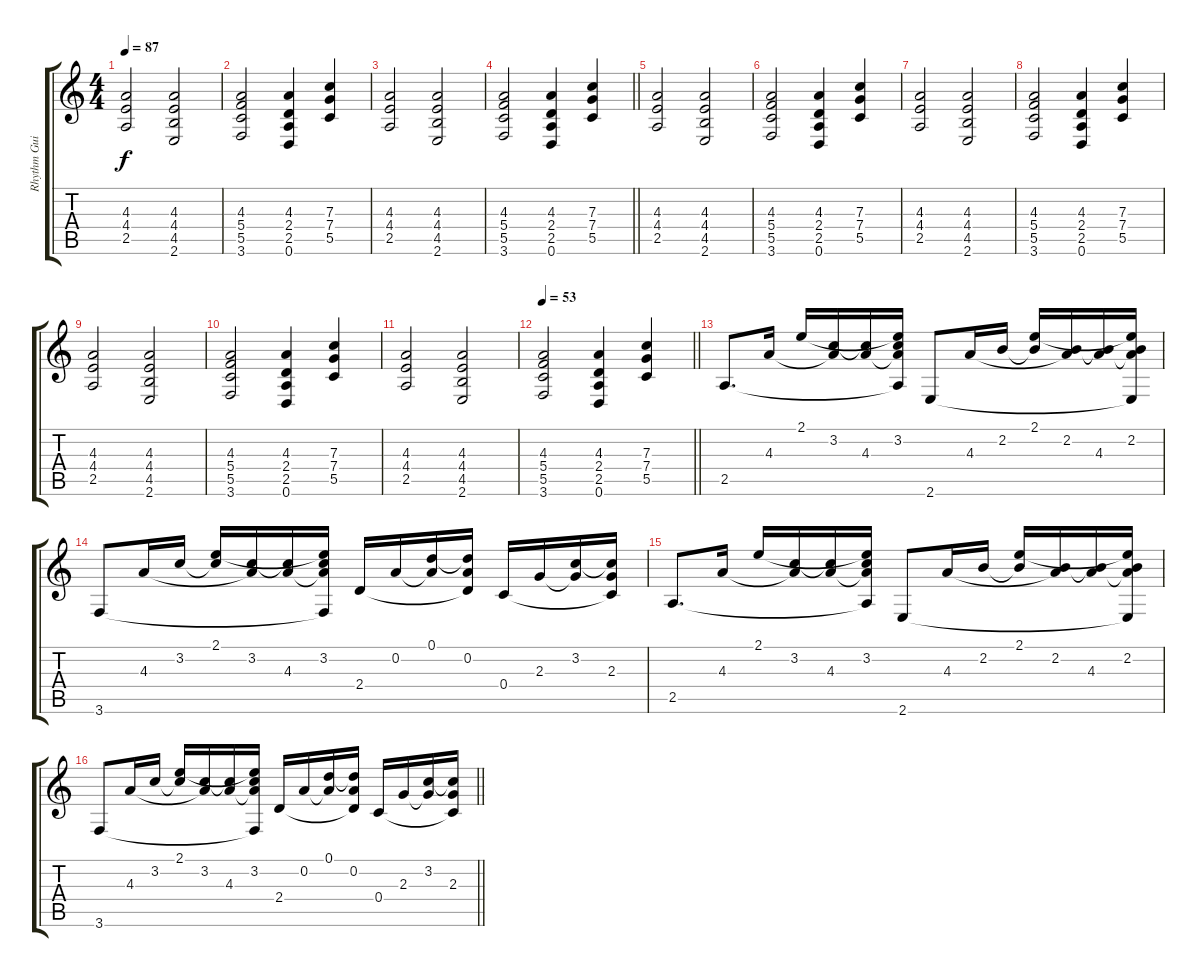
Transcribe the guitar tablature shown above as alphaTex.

\track ("Rhythm Guitar" "Rhythm Gui") {instrument overdrivenguitar}
\staff {score tabs}
\tuning (D4 A3 F3 C3 G2 D2) {hide}
\ts (4 4)
\tempo 87
\clef g2
\ks c
(4.3 4.4 2.5).2{dy f instrument overdrivenguitar} (4.3 4.4 4.5 2.6).2 |
(4.3 5.4 5.5 3.6).2 (4.3 2.4 2.5 0.6).4 (7.3 7.4 5.5).4 |
(4.3 4.4 2.5).2 (4.3 4.4 4.5 2.6).2 |
\barLineRight lightlight
(4.3 5.4 5.5 3.6).2 (4.3 2.4 2.5 0.6).4 (7.3 7.4 5.5).4 |
(4.3 4.4 2.5).2 (4.3 4.4 4.5 2.6).2 |
(4.3 5.4 5.5 3.6).2 (4.3 2.4 2.5 0.6).4 (7.3 7.4 5.5).4 |
(4.3 4.4 2.5).2 (4.3 4.4 4.5 2.6).2 |
(4.3 5.4 5.5 3.6).2 (4.3 2.4 2.5 0.6).4 (7.3 7.4 5.5).4 |
(4.3 4.4 2.5).2 (4.3 4.4 4.5 2.6).2 |
(4.3 5.4 5.5 3.6).2 (4.3 2.4 2.5 0.6).4 (7.3 7.4 5.5).4 |
(4.3 4.4 2.5).2 (4.3 4.4 4.5 2.6).2 |
\tempo 53
\barLineRight lightlight
(4.3 5.4 5.5 3.6).2 (4.3 2.4 2.5 0.6).4 (7.3 7.4 5.5).4 |
2.5.8{d} 4.3.16 2.1.16 (3.2 4.3{t}).16 (3.2{t} 4.3).16 (2.1{t} 3.2 4.3{t} 2.5{t}).16 2.6.8 4.3.16 2.2.16 (2.1 2.2{t}).16 (2.2 4.3{t}).16 (2.2{t} 4.3).16 (2.1{t} 2.2 4.3{t} 2.6{t}).16 |
3.6.8 4.3.16 3.2.16 (2.1 3.2{t}).16 (3.2 4.3{t}).16 (3.2{t} 4.3).16 (2.1{t} 3.2 4.3{t} 3.6{t}).16 2.4.16 0.2.16 (0.1 0.2{t}).16 (0.1{t} 0.2 2.4{t}).16 0.4.16 2.3.16 (3.2 2.3{t}).16 (3.2{t} 2.3 0.4{t}).16 |
2.5.8{d} 4.3.16 2.1.16 (3.2 4.3{t}).16 (3.2{t} 4.3).16 (2.1{t} 3.2 4.3{t} 2.5{t}).16 2.6.8 4.3.16 2.2.16 (2.1 2.2{t}).16 (2.2 4.3{t}).16 (2.2{t} 4.3).16 (2.1{t} 2.2 4.3{t} 2.6{t}).16 |
\barLineRight lightlight
3.6.8 4.3.16 3.2.16 (2.1 3.2{t}).16 (3.2 4.3{t}).16 (3.2{t} 4.3).16 (2.1{t} 3.2 4.3{t} 3.6{t}).16 2.4.16 0.2.16 (0.1 0.2{t}).16 (0.1{t} 0.2 2.4{t}).16 0.4.16 2.3.16 (3.2 2.3{t}).16 (3.2{t} 2.3 0.4{t}).16
